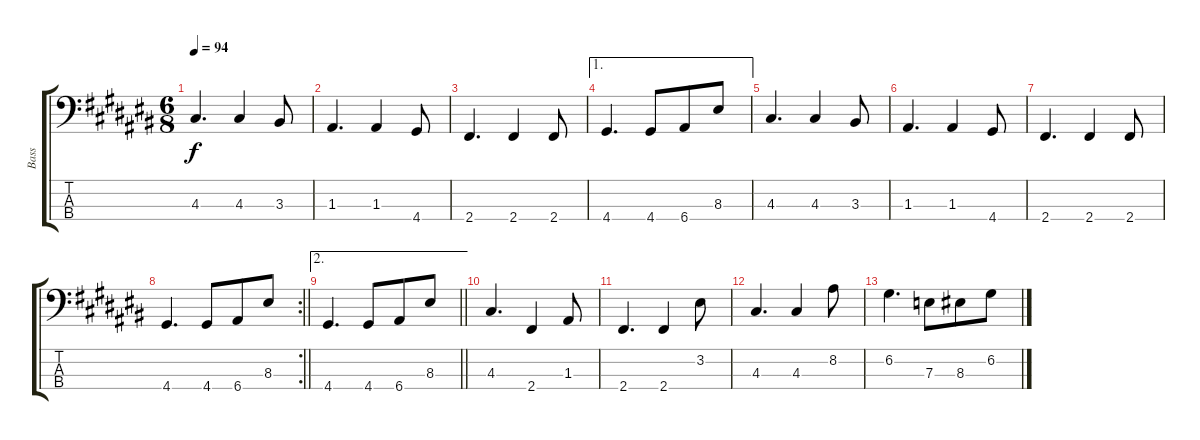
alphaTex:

\track ("Bass" "Bass") {instrument electricbassfinger}
\staff {score tabs}
\tuning (G2 D2 A1 E1) {hide}
\ts (6 8)
\tempo 94
\clef f4
\ks c#
4.3.4{d dy f} 4.3.4 3.3.8 |
1.3.4{d} 1.3.4 4.4.8 |
2.4.4{d} 2.4.4 2.4.8 |
\ae 1
4.4.4{d} 4.4.8 6.4.8 8.3.8 |
4.3.4{d} 4.3.4 3.3.8 |
1.3.4{d} 1.3.4 4.4.8 |
2.4.4{d} 2.4.4 2.4.8 |
\rc 2
\barLineRight lightlight
4.4.4{d} 4.4.8 6.4.8 8.3.8 |
\ae 2
\barLineRight lightlight
4.4.4{d} 4.4.8 6.4.8 8.3.8 |
4.3.4{d} 2.4.4 1.3.8 |
2.4.4{d} 2.4.4 3.2.8 |
4.3.4{d} 4.3.4 8.2.8 |
6.2.4{d} 7.3.8 8.3.8 6.2.8
